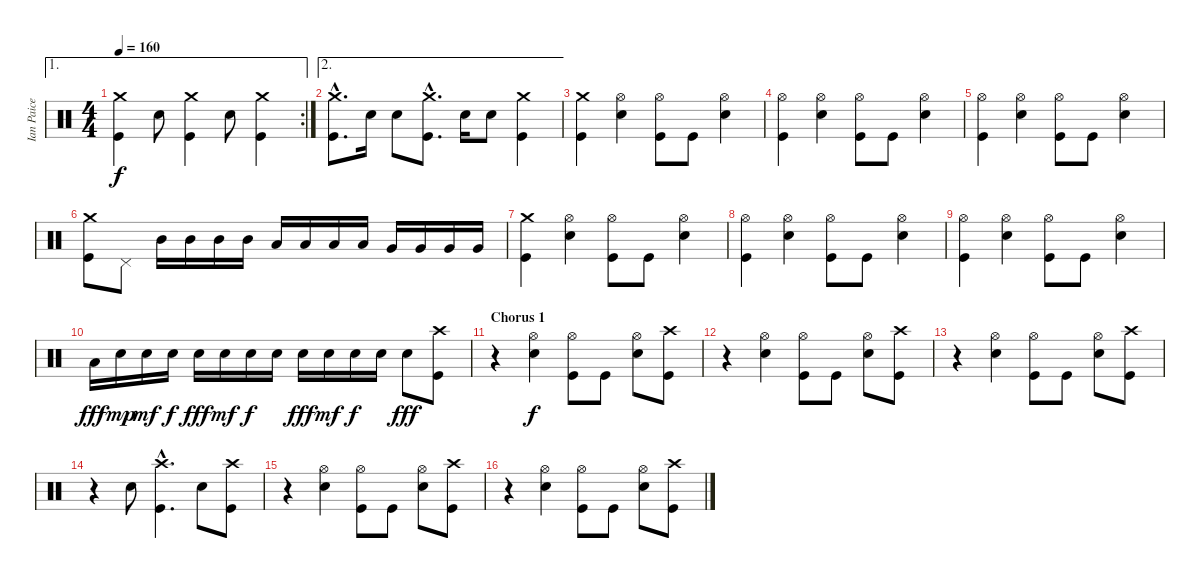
\track ("Ian Paice" "Ian Paice") {instrument percussion}
\staff {score}
\articulation defaults
\ae 1
\rc 2
\ts (4 4)
\tempo 160
\clef neutral
\ks c
("Crash medium (hit)" "Kick (hit)").4{dy f} "Electric Snare (hit)".8 ("Crash medium (hit)" "Kick (hit)").4 "Electric Snare (hit)".8 ("Crash medium (hit)" "Kick (hit)").4 |
\ae 2
("Crash medium (hit)"{hac} "Kick (hit)"{hac}).8{d} "Electric Snare (hit)".16 "Electric Snare (hit)".8 ("Crash medium (hit)"{hac} "Kick (hit)"{hac}).8{d} "Electric Snare (hit)".16 "Electric Snare (hit)".8 ("Crash medium (hit)" "Kick (hit)").4 |
("Crash medium (hit)" "Kick (hit)").4 ("Hi-Hat (open)" "Electric Snare (hit)").4 ("Hi-Hat (open)" "Kick (hit)").8 "Kick (hit)".8 ("Hi-Hat (open)" "Electric Snare (hit)").4 |
("Hi-Hat (open)" "Kick (hit)").4 ("Hi-Hat (open)" "Electric Snare (hit)").4 ("Hi-Hat (open)" "Kick (hit)").8 "Kick (hit)".8 ("Hi-Hat (open)" "Electric Snare (hit)").4 |
("Hi-Hat (open)" "Kick (hit)").4 ("Hi-Hat (open)" "Electric Snare (hit)").4 ("Hi-Hat (open)" "Kick (hit)").8 "Kick (hit)".8 ("Hi-Hat (open)" "Electric Snare (hit)").4 |
("Crash medium (hit)" "Kick (hit)").8 "Pedal Hi-Hat (hit)".8 "Mid Tom (hit)".16 "Mid Tom (hit)".16 "Mid Tom (hit)".16 "Mid Tom (hit)".16 "Low Tom (hit)".16 "Low Tom (hit)".16 "Low Tom (hit)".16 "Low Tom (hit)".16 "Very Low Tom (hit)".16 "Very Low Tom (hit)".16 "Very Low Tom (hit)".16 "Very Low Tom (hit)".16 |
("Crash medium (hit)" "Kick (hit)").4 ("Hi-Hat (open)" "Electric Snare (hit)").4 ("Hi-Hat (open)" "Kick (hit)").8 "Kick (hit)".8 ("Hi-Hat (open)" "Electric Snare (hit)").4 |
("Hi-Hat (open)" "Kick (hit)").4 ("Hi-Hat (open)" "Electric Snare (hit)").4 ("Hi-Hat (open)" "Kick (hit)").8 "Kick (hit)".8 ("Hi-Hat (open)" "Electric Snare (hit)").4 |
("Hi-Hat (open)" "Kick (hit)").4 ("Hi-Hat (open)" "Electric Snare (hit)").4 ("Hi-Hat (open)" "Kick (hit)").8 "Kick (hit)".8 ("Hi-Hat (open)" "Electric Snare (hit)").4 |
"Low Tom (hit)".16{dy fff} "Electric Snare (hit)".16{dy mp} "Electric Snare (hit)".16{dy mf} "Electric Snare (hit)".16{dy f} "Electric Snare (hit)".16{dy fff} "Electric Snare (hit)".16{dy mf} "Electric Snare (hit)".16{dy f} "Electric Snare (hit)".16 "Electric Snare (hit)".16{dy fff} "Electric Snare (hit)".16{dy mf} "Electric Snare (hit)".16{dy f} "Electric Snare (hit)".16 "Electric Snare (hit)".8{dy fff} ("Kick (hit)" "Crash high (hit)").8 |
\section ("" "Chorus 1")
r.4 ("Hi-Hat (open)" "Electric Snare (hit)").4{dy f} ("Hi-Hat (open)" "Kick (hit)").8 "Kick (hit)".8 ("Hi-Hat (open)" "Electric Snare (hit)").8 ("Crash high (hit)" "Kick (hit)").8 |
r.4 ("Hi-Hat (open)" "Electric Snare (hit)").4 ("Hi-Hat (open)" "Kick (hit)").8 "Kick (hit)".8 ("Hi-Hat (open)" "Electric Snare (hit)").8 ("Crash high (hit)" "Kick (hit)").8 |
r.4 ("Hi-Hat (open)" "Electric Snare (hit)").4 ("Hi-Hat (open)" "Kick (hit)").8 "Kick (hit)".8 ("Hi-Hat (open)" "Electric Snare (hit)").8 ("Crash high (hit)" "Kick (hit)").8 |
r.4 "Electric Snare (hit)".8 ("Crash high (hit)"{hac} "Kick (hit)"{hac}).4{d} "Electric Snare (hit)".8 ("Crash high (hit)" "Kick (hit)").8 |
r.4 ("Hi-Hat (open)" "Electric Snare (hit)").4 ("Hi-Hat (open)" "Kick (hit)").8 "Kick (hit)".8 ("Hi-Hat (open)" "Electric Snare (hit)").8 ("Crash high (hit)" "Kick (hit)").8 |
r.4 ("Hi-Hat (open)" "Electric Snare (hit)").4 ("Hi-Hat (open)" "Kick (hit)").8 "Kick (hit)".8 ("Hi-Hat (open)" "Electric Snare (hit)").8 ("Crash high (hit)" "Kick (hit)").8
